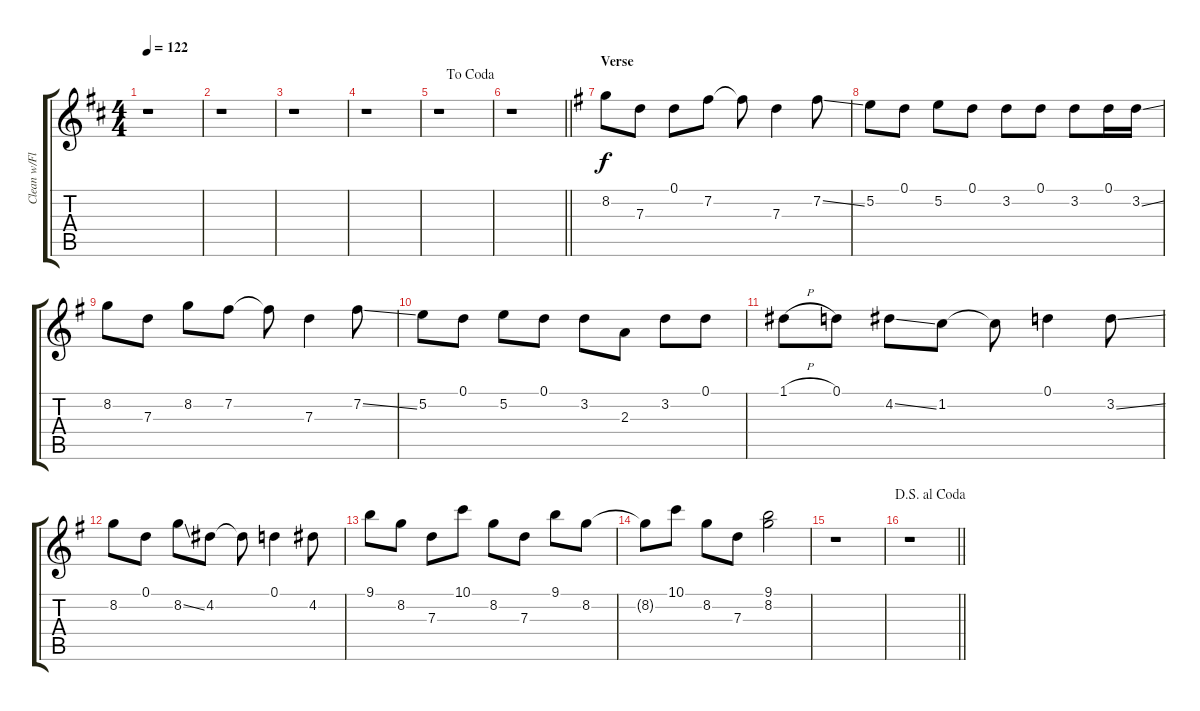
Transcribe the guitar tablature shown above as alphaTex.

\track ("Clean w/Flanger" "Clean w/Fl") {instrument electricguitarclean}
\staff {score tabs}
\tuning (D4 B3 G3 D3 G2 D2) {hide}
\ts (4 4)
\tempo 122
\clef g2
\ks d
r.1{dy f} |
r.1 |
r.1 |
r.1 |
\jump dacoda
r.1 |
\barLineRight lightlight
r.1 |
\section ("" "Verse")
\ks g
8.2.8 7.3.8 0.1.8 7.2.8 7.2{t}.8 7.3.4 7.2{ss}.8 |
5.2.8 0.1.8 5.2.8 0.1.8 3.2.8 0.1.8 3.2.8 0.1.16 3.2{ss}.16 |
8.2.8 7.3.8 8.2.8 7.2.8 7.2{t}.8 7.3.4 7.2{ss}.8 |
5.2.8 0.1.8 5.2.8 0.1.8 3.2.8 2.3.8 3.2.8 0.1.8 |
1.1{h}.8 0.1.8 4.2{ss}.8 1.2.8 1.2{t}.8 0.1.4 3.2{ss}.8 |
8.2.8 0.1.8 8.2{ss}.8 4.2.8 4.2{t}.8 0.1.4 4.2.8 |
9.1.8 8.2.8 7.3.8 10.1.8 8.2.8 7.3.8 9.1.8 8.2.8 |
8.2{t}.8 10.1.8 8.2.8 7.3.8 (9.1 8.2).2 |
r.1 |
\jump dalsegnoalcoda
\barLineRight lightlight
r.1
